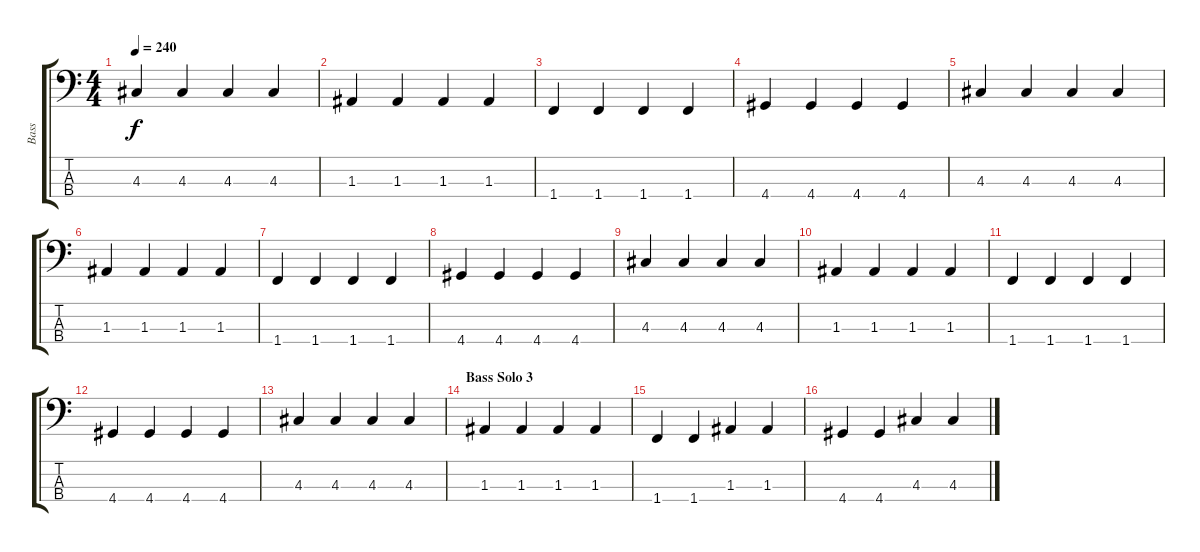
\track ("Bass" "Bass") {instrument fretlessbass}
\staff {score tabs}
\tuning (G2 D2 A1 E1) {hide}
\ts (4 4)
\tempo 240
\clef f4
\ks c
4.3.4{dy f} 4.3.4 4.3.4 4.3.4 |
1.3.4 1.3.4 1.3.4 1.3.4 |
1.4.4 1.4.4 1.4.4 1.4.4 |
4.4.4 4.4.4 4.4.4 4.4.4 |
4.3.4 4.3.4 4.3.4 4.3.4 |
1.3.4 1.3.4 1.3.4 1.3.4 |
1.4.4 1.4.4 1.4.4 1.4.4 |
4.4.4 4.4.4 4.4.4 4.4.4 |
4.3.4 4.3.4 4.3.4 4.3.4 |
1.3.4 1.3.4 1.3.4 1.3.4 |
1.4.4 1.4.4 1.4.4 1.4.4 |
4.4.4 4.4.4 4.4.4 4.4.4 |
4.3.4 4.3.4 4.3.4 4.3.4 |
\section ("" "Bass Solo 3")
1.3.4 1.3.4 1.3.4 1.3.4 |
1.4.4 1.4.4 1.3.4 1.3.4 |
4.4.4 4.4.4 4.3.4 4.3.4
